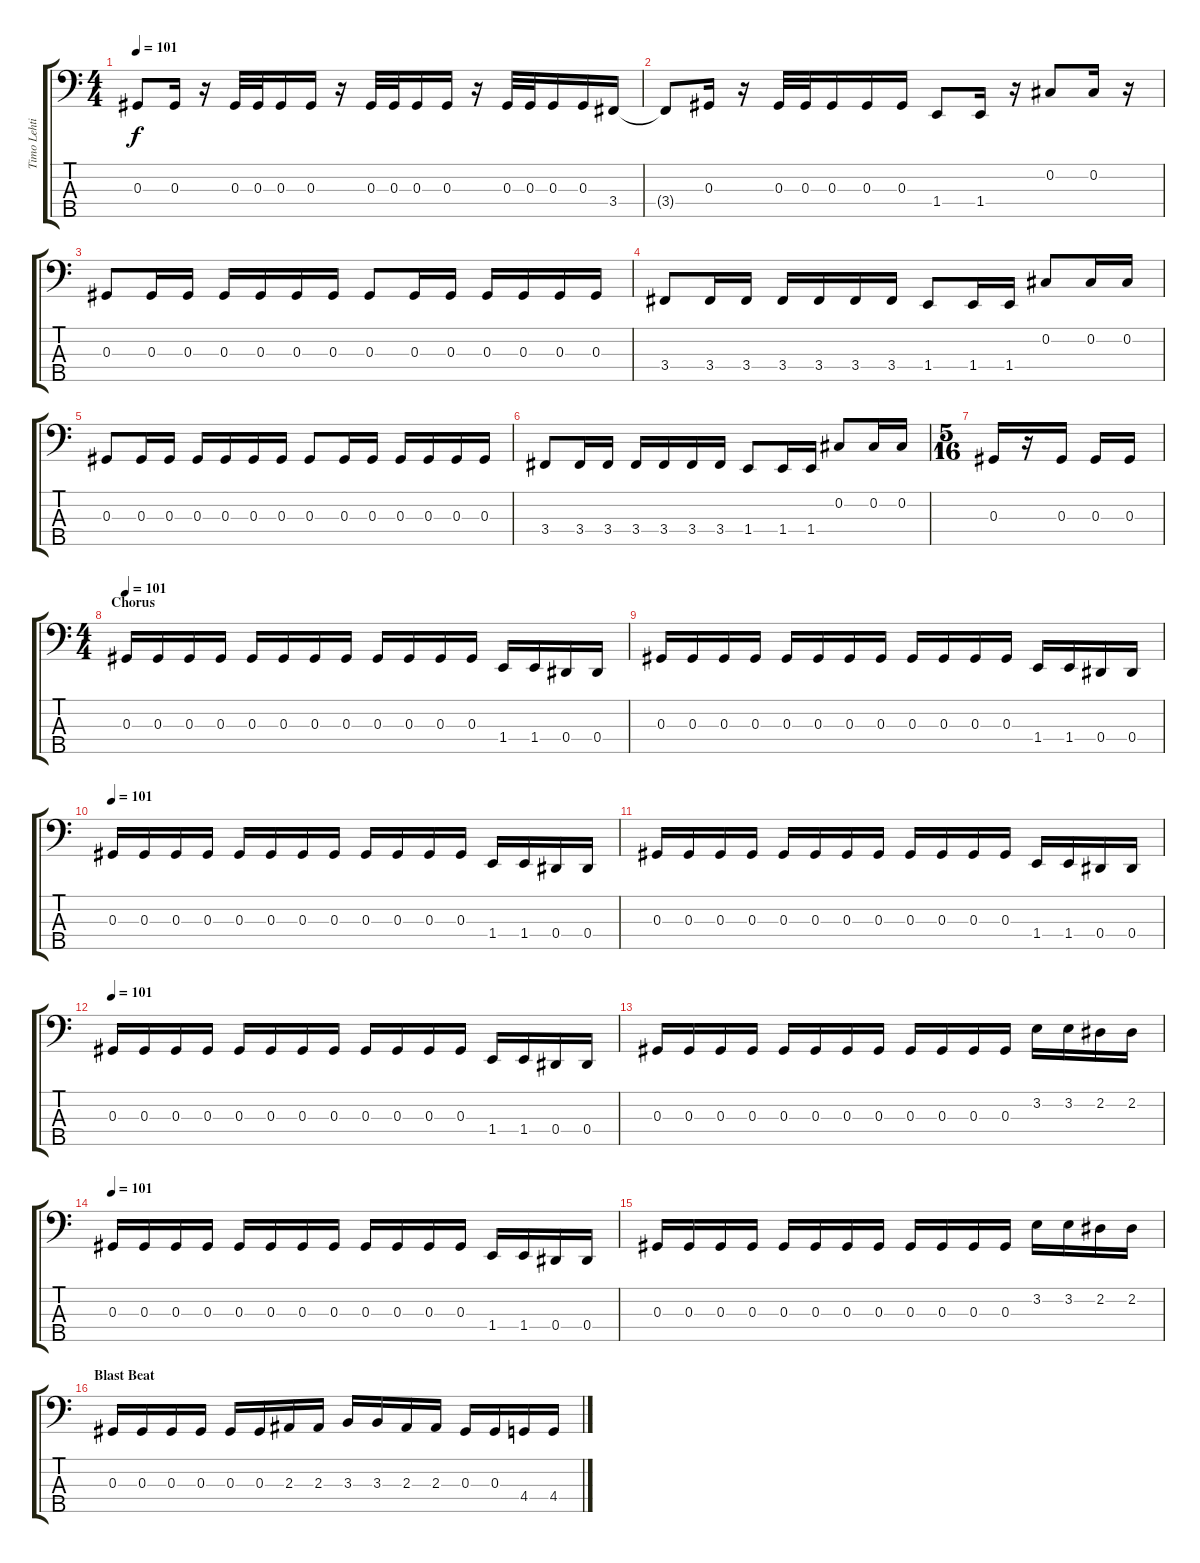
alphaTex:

\track ("Timo Lehtinen" "Timo Lehti") {instrument electricbasspick}
\staff {score tabs}
\tuning (Gb2 Db2 Ab1 Eb1 Bb0) {hide}
\ts (4 4)
\tempo 101
\clef f4
\ks c
0.3.8{dy f} 0.3.16 r.16 0.3.32 0.3.32 0.3.16 0.3.16 r.16 0.3.32 0.3.32 0.3.16 0.3.16 r.16 0.3.32 0.3.32 0.3.16 0.3.16 3.4.16 |
3.4{t}.8 0.3.16 r.16 0.3.32 0.3.32 0.3.16 0.3.16 0.3.16 1.4.8 1.4.16 r.16 0.2.8 0.2.16 r.16 |
0.3.8 0.3.16 0.3.16 0.3.16 0.3.16 0.3.16 0.3.16 0.3.8 0.3.16 0.3.16 0.3.16 0.3.16 0.3.16 0.3.16 |
3.4.8 3.4.16 3.4.16 3.4.16 3.4.16 3.4.16 3.4.16 1.4.8 1.4.16 1.4.16 0.2.8 0.2.16 0.2.16 |
0.3.8 0.3.16 0.3.16 0.3.16 0.3.16 0.3.16 0.3.16 0.3.8 0.3.16 0.3.16 0.3.16 0.3.16 0.3.16 0.3.16 |
3.4.8 3.4.16 3.4.16 3.4.16 3.4.16 3.4.16 3.4.16 1.4.8 1.4.16 1.4.16 0.2.8 0.2.16 0.2.16 |
\ts (5 16)
0.3.16 r.16 0.3.16 0.3.16 0.3.16 |
\ts (4 4)
\section ("" " Chorus")
\tempo 101
0.3.16 0.3.16 0.3.16 0.3.16 0.3.16 0.3.16 0.3.16 0.3.16 0.3.16 0.3.16 0.3.16 0.3.16 1.4.16 1.4.16 0.4.16 0.4.16 |
0.3.16 0.3.16 0.3.16 0.3.16 0.3.16 0.3.16 0.3.16 0.3.16 0.3.16 0.3.16 0.3.16 0.3.16 1.4.16 1.4.16 0.4.16 0.4.16 |
\tempo 101
0.3.16 0.3.16 0.3.16 0.3.16 0.3.16 0.3.16 0.3.16 0.3.16 0.3.16 0.3.16 0.3.16 0.3.16 1.4.16 1.4.16 0.4.16 0.4.16 |
0.3.16 0.3.16 0.3.16 0.3.16 0.3.16 0.3.16 0.3.16 0.3.16 0.3.16 0.3.16 0.3.16 0.3.16 1.4.16 1.4.16 0.4.16 0.4.16 |
\tempo 101
0.3.16 0.3.16 0.3.16 0.3.16 0.3.16 0.3.16 0.3.16 0.3.16 0.3.16 0.3.16 0.3.16 0.3.16 1.4.16 1.4.16 0.4.16 0.4.16 |
0.3.16 0.3.16 0.3.16 0.3.16 0.3.16 0.3.16 0.3.16 0.3.16 0.3.16 0.3.16 0.3.16 0.3.16 3.2.16 3.2.16 2.2.16 2.2.16 |
\tempo 101
0.3.16 0.3.16 0.3.16 0.3.16 0.3.16 0.3.16 0.3.16 0.3.16 0.3.16 0.3.16 0.3.16 0.3.16 1.4.16 1.4.16 0.4.16 0.4.16 |
0.3.16 0.3.16 0.3.16 0.3.16 0.3.16 0.3.16 0.3.16 0.3.16 0.3.16 0.3.16 0.3.16 0.3.16 3.2.16 3.2.16 2.2.16 2.2.16 |
\section ("" "Blast Beat")
0.3.16 0.3.16 0.3.16 0.3.16 0.3.16 0.3.16 2.3.16 2.3.16 3.3.16 3.3.16 2.3.16 2.3.16 0.3.16 0.3.16 4.4.16 4.4.16
